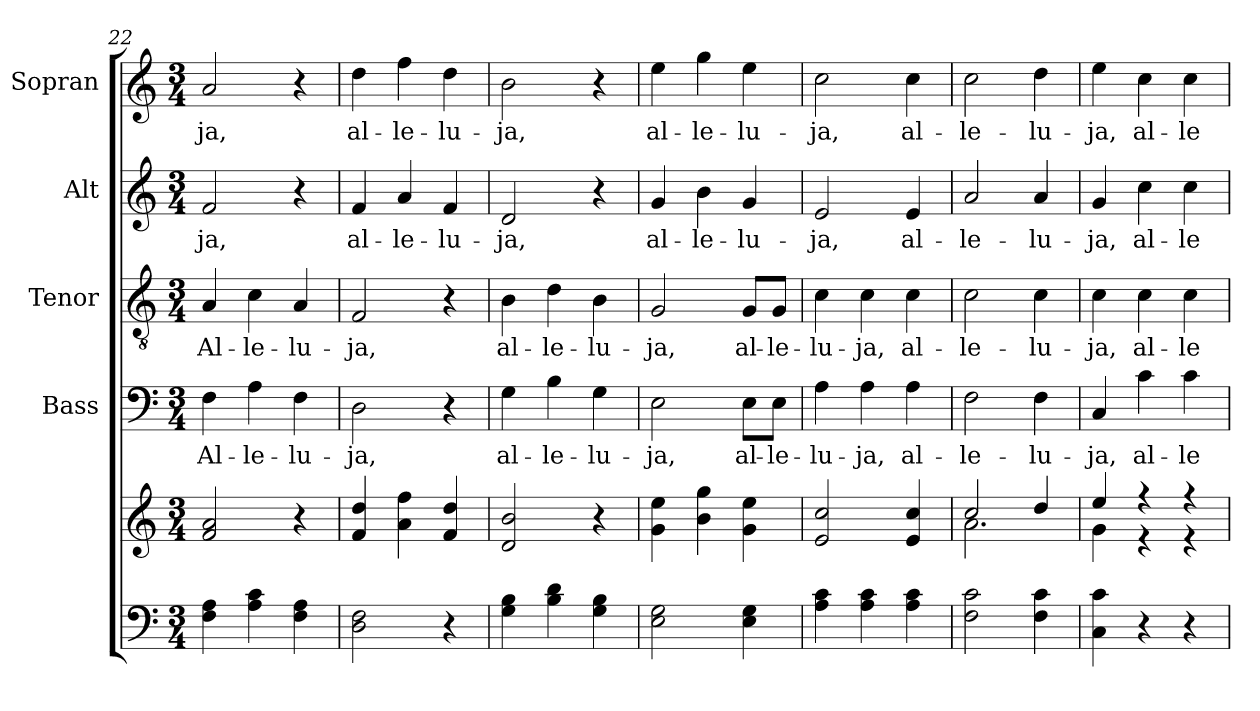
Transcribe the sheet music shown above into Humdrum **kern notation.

**kern	**kern	**kern	**text	**kern	**text	**kern	**text	**kern	**text
*part5	*part5	*part4	*part4	*part3	*part3	*part2	*part2	*part1	*part1
*staff6	*staff5	*staff4	*staff4	*staff3	*staff3	*staff2	*staff2	*staff1	*staff1
*	*	*I"Bass	*	*I"Tenor	*	*I"Alt	*	*I"Sopran	*
*	*	*I'B.	*	*I'T.	*	*I'A.	*	*I'S.	*
*clefF4	*clefG2	*clefF4	*	*clefGv2	*	*clefG2	*	*clefG2	*
*k[]	*k[]	*k[]	*	*k[]	*	*k[]	*	*k[]	*
*C:	*C:	*C:	*	*C:	*	*C:	*	*C:	*
*M3/4	*M3/4	*M3/4	*	*M3/4	*	*M3/4	*	*M3/4	*
=22	=22	=22	=22	=22	=22	=22	=22	=22	=22
!	!	!	!LO:LY:b	!	!	!	!	!	!
!	!	!	!	!	!LO:LY:b	!	!	!	!
!	!	!	!	!	!	!	!LO:LY:b	!	!
!	!	!	!	!	!	!	!	!	!LO:LY:b
4F\ 4A\	2f/ 2a/	4F\	Al-	4A/	Al-	2f/	-ja,	2a/	-ja,
!	!	!	!LO:LY:b	!	!	!	!	!	!
!	!	!	!	!	!LO:LY:b	!	!	!	!
4A\ 4c\	.	4A\	-le-	4c\	-le-	.	.	.	.
!	!	!	!LO:LY:b	!	!	!	!	!	!
!	!	!	!	!	!LO:LY:b	!	!	!	!
4F\ 4A\	4r	4F\	-lu-	4A/	-lu-	4r	.	4r	.
=23	=23	=23	=23	=23	=23	=23	=23	=23	=23
!	!	!	!LO:LY:b	!	!	!	!	!	!
!	!	!	!	!	!LO:LY:b	!	!	!	!
!	!	!	!	!	!	!	!LO:LY:b	!	!
!	!	!	!	!	!	!	!	!	!LO:LY:b
2D\ 2F\	4f/ 4dd/	2D\	-ja,	2F/	-ja,	4f/	al-	4dd\	al-
!	!	!	!	!	!	!	!LO:LY:b	!	!
!	!	!	!	!	!	!	!	!	!LO:LY:b
.	4a\ 4ff\	.	.	.	.	4a/	-le-	4ff\	-le-
!	!	!	!	!	!	!	!LO:LY:b	!	!
!	!	!	!	!	!	!	!	!	!LO:LY:b
4r	4f/ 4dd/	4r	.	4r	.	4f/	-lu-	4dd\	-lu-
=24	=24	=24	=24	=24	=24	=24	=24	=24	=24
!	!	!	!LO:LY:b	!	!	!	!	!	!
!	!	!	!	!	!LO:LY:b	!	!	!	!
!	!	!	!	!	!	!	!LO:LY:b	!	!
!	!	!	!	!	!	!	!	!	!LO:LY:b
4G\ 4B\	2d/ 2b/	4G\	al-	4B\	al-	2d/	-ja,	2b\	-ja,
!	!	!	!LO:LY:b	!	!	!	!	!	!
!	!	!	!	!	!LO:LY:b	!	!	!	!
4B\ 4d\	.	4B\	-le-	4d\	-le-	.	.	.	.
!	!	!	!LO:LY:b	!	!	!	!	!	!
!	!	!	!	!	!LO:LY:b	!	!	!	!
4G\ 4B\	4r	4G\	-lu-	4B\	-lu-	4r	.	4r	.
=25	=25	=25	=25	=25	=25	=25	=25	=25	=25
!	!	!	!LO:LY:b	!	!	!	!	!	!
!	!	!	!	!	!LO:LY:b	!	!	!	!
!	!	!	!	!	!	!	!LO:LY:b	!	!
!	!	!	!	!	!	!	!	!	!LO:LY:b
2E\ 2G\	4g\ 4ee\	2E\	-ja,	2G/	-ja,	4g/	al-	4ee\	al-
!	!	!	!	!	!	!	!LO:LY:b	!	!
!	!	!	!	!	!	!	!	!	!LO:LY:b
.	4b\ 4gg\	.	.	.	.	4b\	-le-	4gg\	-le-
!	!	!	!LO:LY:b	!	!	!	!	!	!
!	!	!	!	!	!LO:LY:b	!	!	!	!
!	!	!	!	!	!	!	!LO:LY:b	!	!
!	!	!	!	!	!	!	!	!	!LO:LY:b
4E\ 4G\	4g\ 4ee\	8E\L	al-	8G/L	al-	4g/	-lu-	4ee\	-lu-
!	!	!	!LO:LY:b	!	!	!	!	!	!
!	!	!	!	!	!LO:LY:b	!	!	!	!
.	.	8E\J	-le-	8G/J	-le-	.	.	.	.
=26	=26	=26	=26	=26	=26	=26	=26	=26	=26
!	!	!	!LO:LY:b	!	!	!	!	!	!
!	!	!	!	!	!LO:LY:b	!	!	!	!
!	!	!	!	!	!	!	!LO:LY:b	!	!
!	!	!	!	!	!	!	!	!	!LO:LY:b
4A\ 4c\	2e/ 2cc/	4A\	-lu-	4c\	-lu-	2e/	-ja,	2cc\	-ja,
!	!	!	!LO:LY:b	!	!	!	!	!	!
!	!	!	!	!	!LO:LY:b	!	!	!	!
4A\ 4c\	.	4A\	-ja,	4c\	-ja,	.	.	.	.
!	!	!	!LO:LY:b	!	!	!	!	!	!
!	!	!	!	!	!LO:LY:b	!	!	!	!
!	!	!	!	!	!	!	!LO:LY:b	!	!
!	!	!	!	!	!	!	!	!	!LO:LY:b
4A\ 4c\	4e/ 4cc/	4A\	al-	4c\	al-	4e/	al-	4cc\	al-
=27	=27	=27	=27	=27	=27	=27	=27	=27	=27
*	*^	*	*	*	*	*	*	*	*
!	!	!	!	!LO:LY:b	!	!	!	!	!	!
!	!	!	!	!	!	!LO:LY:b	!	!	!	!
!	!	!	!	!	!	!	!	!LO:LY:b	!	!
!	!	!	!	!	!	!	!	!	!	!LO:LY:b
2F\ 2c\	2cc/	2.a\	2F\	-le-	2c\	-le-	2a/	-le-	2cc\	-le-
!	!	!	!	!LO:LY:b	!	!	!	!	!	!
!	!	!	!	!	!	!LO:LY:b	!	!	!	!
!	!	!	!	!	!	!	!	!LO:LY:b	!	!
!	!	!	!	!	!	!	!	!	!	!LO:LY:b
4F\ 4c\	4dd/	.	4F\	-lu-	4c\	-lu-	4a/	-lu-	4dd\	-lu-
!!LO:LB:g=z
=28	=28	=28	=28	=28	=28	=28	=28	=28	=28	=28
!	!	!	!	!LO:LY:b	!	!	!	!	!	!
!	!	!	!	!	!	!LO:LY:b	!	!	!	!
!	!	!	!	!	!	!	!	!LO:LY:b	!	!
!	!	!	!	!	!	!	!	!	!	!LO:LY:b
4C\ 4c\	4ee/	4g\	4C/	-ja,	4c\	-ja,	4g/	-ja,	4ee\	-ja,
!	!	!	!	!LO:LY:b	!	!	!	!	!	!
!	!	!	!	!	!	!LO:LY:b	!	!	!	!
!	!	!	!	!	!	!	!	!LO:LY:b	!	!
!	!	!	!	!	!	!	!	!	!	!LO:LY:b
4r	4r	4r	4c\	al-	4c\	al-	4cc\	al-	4cc\	al-
!	!	!	!	!LO:LY:b	!	!	!	!	!	!
!	!	!	!	!	!	!LO:LY:b	!	!	!	!
!	!	!	!	!	!	!	!	!LO:LY:b	!	!
!	!	!	!	!	!	!	!	!	!	!LO:LY:b
4r	4r	4r	4c\	-le-	4c\	-le-	4cc\	-le-	4cc\	-le-
*	*v	*v	*	*	*	*	*	*	*	*
=	=	=	=	=	=	=	=	=	=
*-	*-	*-	*-	*-	*-	*-	*-	*-	*-
